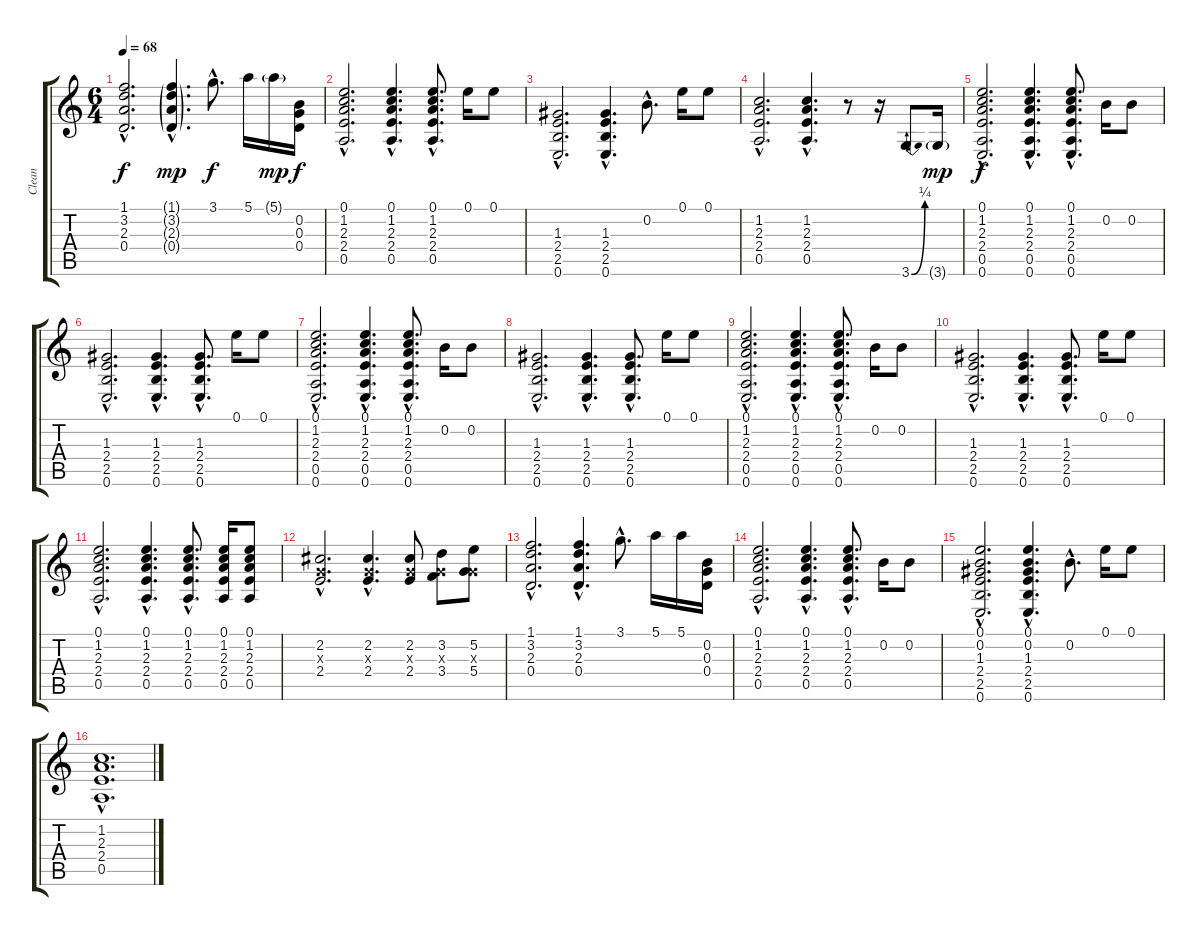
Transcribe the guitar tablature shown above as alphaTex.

\track ("Clean" "Clean") {instrument electricguitarjazz}
\staff {score tabs}
\tuning (E4 B3 G3 D3 A2 E2) {hide}
\ts (6 4)
\tempo 68
\clef g2
\ks c
(1.1{hac} 3.2{hac} 2.3{hac} 0.4{hac}).2{d dy f volume 8 instrument overdrivenguitar} (1.1{g hac} 3.2{g hac} 2.3{g hac} 0.4{g hac}).4{d dy mp} 3.1{hac}.8{d dy f} 5.1.16 5.1{g}.16{dy mp} (0.2 0.3 0.4).16{dy f} |
(0.1{hac} 1.2{hac} 2.3{hac} 2.4{hac} 0.5{hac}).2{d} (0.1{hac} 1.2{hac} 2.3{hac} 2.4{hac} 0.5{hac}).4{d} (0.1{hac} 1.2{hac} 2.3{hac} 2.4{hac} 0.5{hac}).8{d} 0.1.16 0.1.8 |
(1.3{hac} 2.4{hac} 2.5{hac} 0.6{hac}).2{d} (1.3{hac} 2.4{hac} 2.5{hac} 0.6{hac}).4{d} 0.2{hac}.8{d} 0.1.16 0.1.8 |
(1.2{hac} 2.3{hac} 2.4{hac} 0.5{hac}).2{d} (1.2{hac} 2.3{hac} 2.4{hac} 0.5{hac}).4{d} r.8 r.16 3.6{be (bend 0 0 60 1)}.8 3.6{g}.16{dy mp} |
(0.1{hac} 1.2{hac} 2.3{hac} 2.4{hac} 0.5{hac} 0.6{hac}).2{d dy f} (0.1{hac} 1.2{hac} 2.3{hac} 2.4{hac} 0.5{hac} 0.6{hac}).4{d} (0.1{hac} 1.2{hac} 2.3{hac} 2.4{hac} 0.5{hac} 0.6{hac}).8{d} 0.2.16 0.2.8 |
(1.3{hac} 2.4{hac} 2.5{hac} 0.6{hac}).2{d} (1.3{hac} 2.4{hac} 2.5{hac} 0.6{hac}).4{d} (1.3{hac} 2.4{hac} 2.5{hac} 0.6{hac}).8{d} 0.1.16 0.1.8 |
(0.1{hac} 1.2{hac} 2.3{hac} 2.4{hac} 0.5{hac} 0.6{hac}).2{d} (0.1{hac} 1.2{hac} 2.3{hac} 2.4{hac} 0.5{hac} 0.6{hac}).4{d} (0.1{hac} 1.2{hac} 2.3{hac} 2.4{hac} 0.5{hac} 0.6{hac}).8{d} 0.2.16 0.2.8 |
(1.3{hac} 2.4{hac} 2.5{hac} 0.6{hac}).2{d} (1.3{hac} 2.4{hac} 2.5{hac} 0.6{hac}).4{d} (1.3{hac} 2.4{hac} 2.5{hac} 0.6{hac}).8{d} 0.1.16 0.1.8 |
(0.1{hac} 1.2{hac} 2.3{hac} 2.4{hac} 0.5{hac} 0.6{hac}).2{d} (0.1{hac} 1.2{hac} 2.3{hac} 2.4{hac} 0.5{hac} 0.6{hac}).4{d} (0.1{hac} 1.2{hac} 2.3{hac} 2.4{hac} 0.5{hac} 0.6{hac}).8{d} 0.2.16 0.2.8 |
(1.3{hac} 2.4{hac} 2.5{hac} 0.6{hac}).2{d} (1.3{hac} 2.4{hac} 2.5{hac} 0.6{hac}).4{d} (1.3{hac} 2.4{hac} 2.5{hac} 0.6{hac}).8{d} 0.1.16 0.1.8 |
(0.1{hac} 1.2{hac} 2.3{hac} 2.4{hac} 0.5{hac}).2{d} (0.1{hac} 1.2{hac} 2.3{hac} 2.4{hac} 0.5{hac}).4{d} (0.1{hac} 1.2{hac} 2.3{hac} 2.4{hac} 0.5{hac}).8{d} (0.1 1.2 2.3 2.4 0.5).16 (0.1 1.2 2.3 2.4 0.5).8 |
(2.2{hac} 0.3{hac x} 2.4{hac}).2{d} (2.2{hac} 0.3{hac x} 2.4{hac}).4{d} (2.2 0.3{x} 2.4).8 (3.2 0.3{x} 3.4).8 (5.2 0.3{x} 5.4).8 |
(1.1{hac} 3.2{hac} 2.3{hac} 0.4{hac}).2{d} (1.1{hac} 3.2{hac} 2.3{hac} 0.4{hac}).4{d} 3.1{hac}.8{d} 5.1.16 5.1.16 (0.2 0.3 0.4).16 |
(0.1{hac} 1.2{hac} 2.3{hac} 2.4{hac} 0.5{hac}).2{d} (0.1{hac} 1.2{hac} 2.3{hac} 2.4{hac} 0.5{hac}).4{d} (0.1{hac} 1.2{hac} 2.3{hac} 2.4{hac} 0.5{hac}).8{d} 0.2.16 0.2.8 |
(0.1{hac} 0.2{hac} 1.3{hac} 2.4{hac} 2.5{hac} 0.6{hac}).2{d} (0.1{hac} 0.2{hac} 1.3{hac} 2.4{hac} 2.5{hac} 0.6{hac}).4{d} 0.2{hac}.8{d} 0.1.16 0.1.8 |
(1.2{hac} 2.3{hac} 2.4{hac} 0.5{hac}).1{d}
